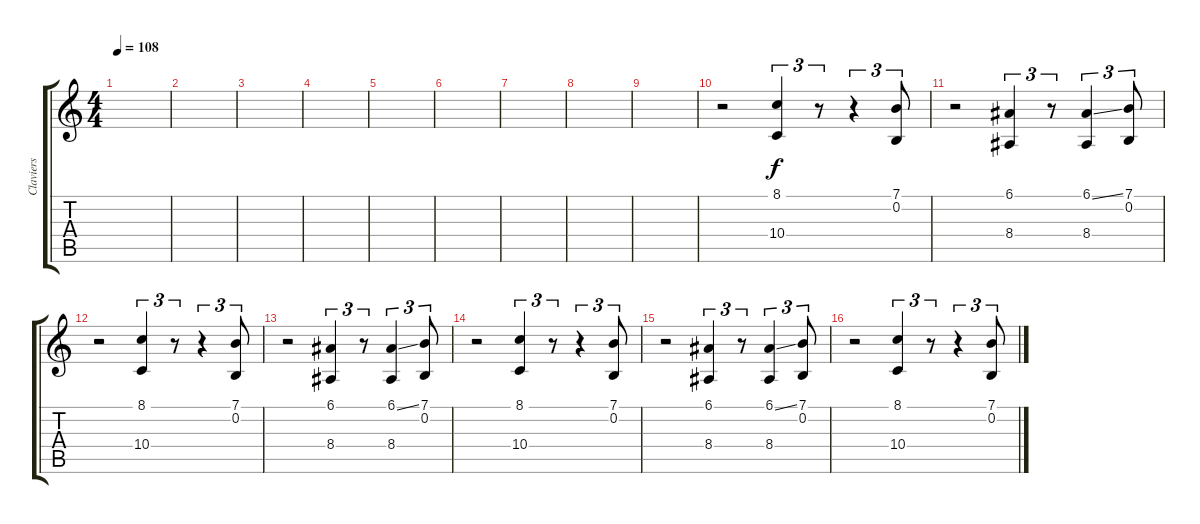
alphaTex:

\track ("Claviers" "Claviers") {instrument trumpet}
\staff {score tabs}
\tuning (E4 B3 G3 D3 A2 E2) {hide}
\ts (4 4)
\tempo 108
\clef g2
\ks c
|
|
|
|
|
|
|
|
|
r.2 (8.1 10.4).4{tu (3 2)} r.8{tu (3 2)} r.4{tu (3 2)} (7.1 0.2).8{tu (3 2)} |
r.2 (6.1 8.4).4{tu (3 2)} r.8{tu (3 2)} (6.1{ss} 8.4).4{tu (3 2)} (7.1 0.2).8{tu (3 2)} |
r.2{volume 5} (8.1 10.4).4{tu (3 2)} r.8{tu (3 2)} r.4{tu (3 2)} (7.1 0.2).8{tu (3 2)} |
r.2 (6.1 8.4).4{tu (3 2)} r.8{tu (3 2)} (6.1{ss} 8.4).4{tu (3 2)} (7.1 0.2).8{tu (3 2)} |
r.2 (8.1 10.4).4{tu (3 2)} r.8{tu (3 2)} r.4{tu (3 2)} (7.1 0.2).8{tu (3 2)} |
r.2{volume 0} (6.1 8.4).4{tu (3 2)} r.8{tu (3 2)} (6.1{ss} 8.4).4{tu (3 2)} (7.1 0.2).8{tu (3 2)} |
r.2 (8.1 10.4).4{tu (3 2)} r.8{tu (3 2)} r.4{tu (3 2)} (7.1 0.2).8{tu (3 2)}
